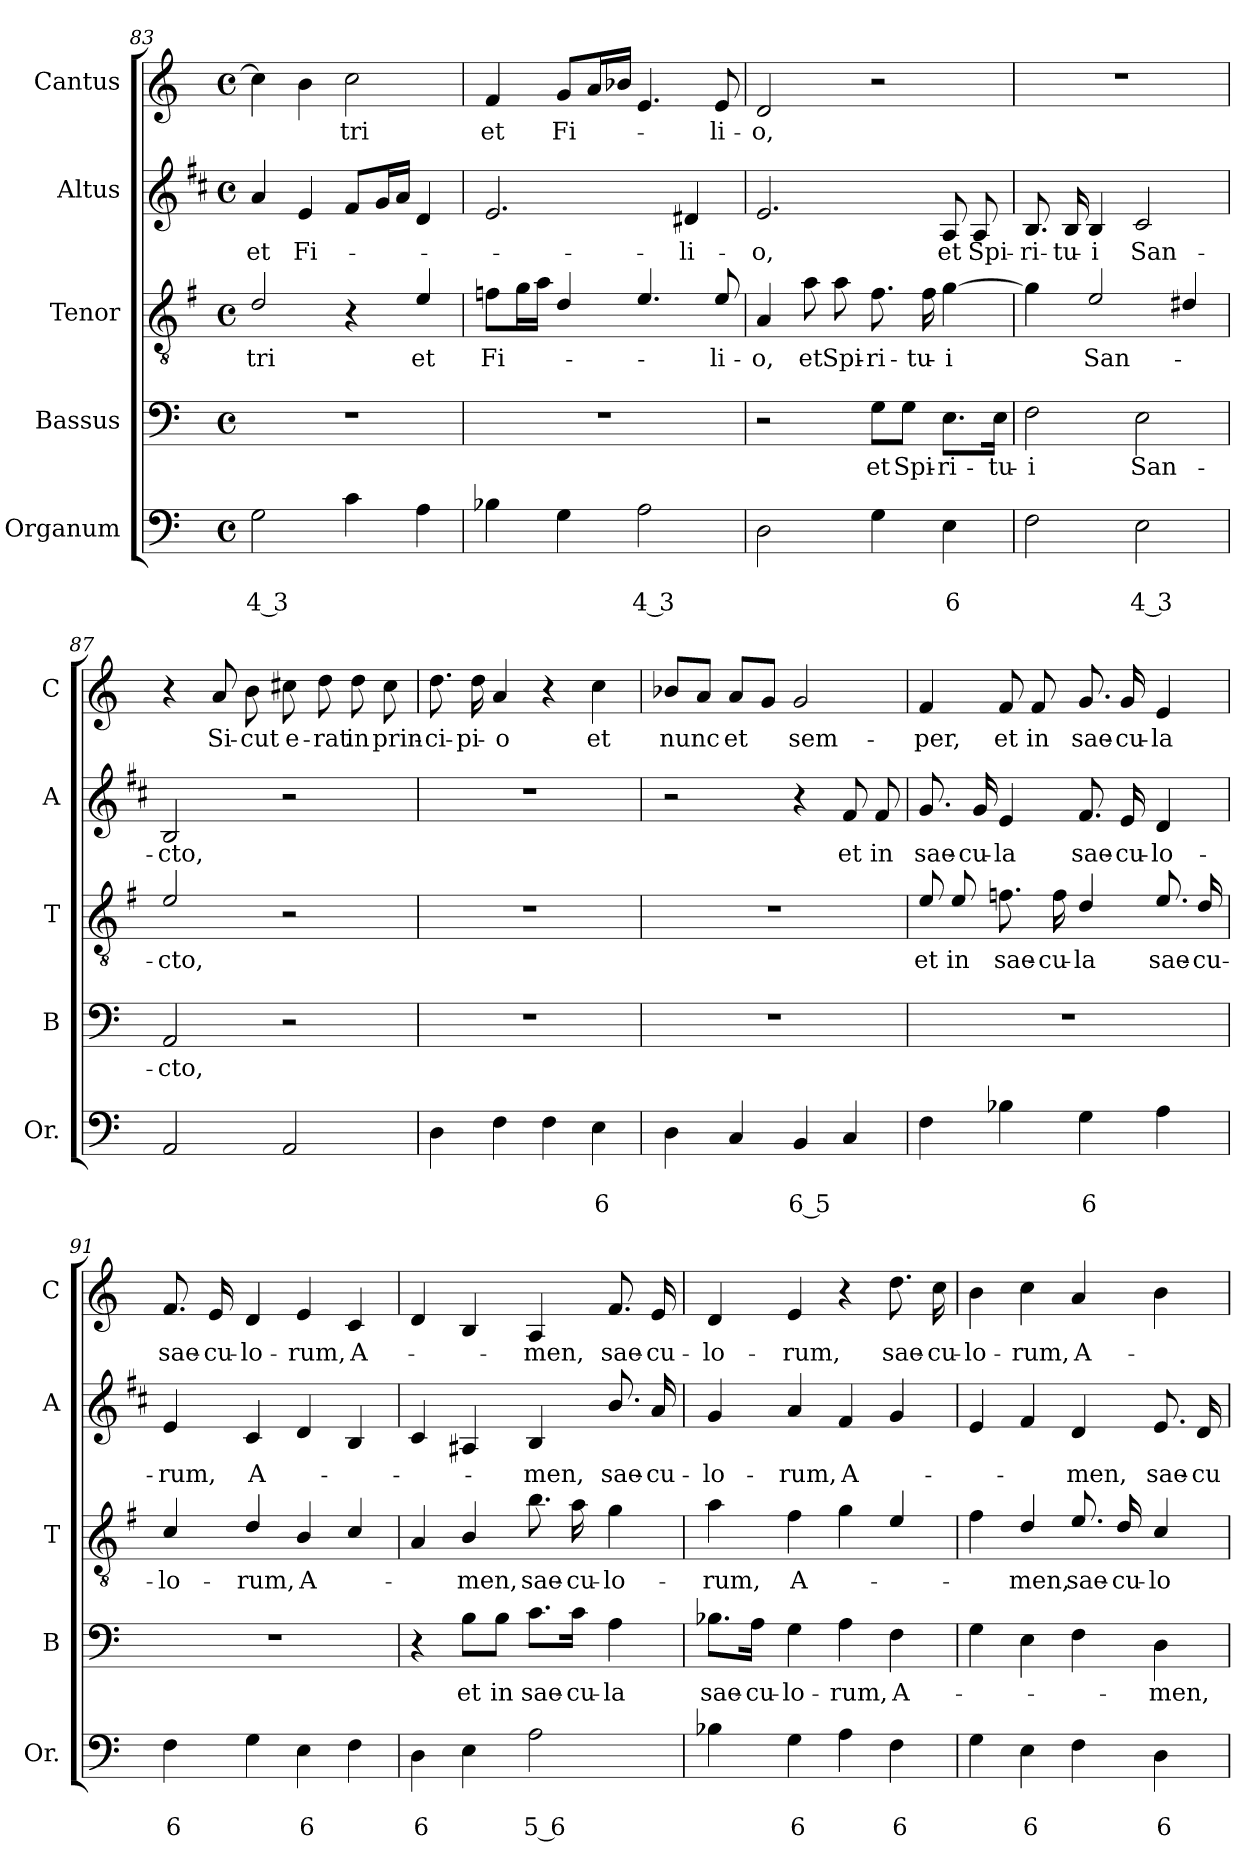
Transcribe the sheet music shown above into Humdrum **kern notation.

**kern	**text	**text	**kern	**text	**kern	**text	**kern	**text	**kern	**text
*part5	*part5	*part5	*part4	*part4	*part3	*part3	*part2	*part2	*part1	*part1
*staff5	*staff5	*staff5	*staff4	*staff4	*staff3	*staff3	*staff2	*staff2	*staff1	*staff1
*I"Organum	*	*	*I"Bassus	*	*I"Tenor	*	*I"Altus	*	*I"Cantus	*
*I'Or.	*	*	*I'B	*	*I'T	*	*I'A	*	*I'C	*
*clefF4	*	*	*clefF4	*	*clefGv2	*	*clefG2	*	*clefG2	*
*	*	*	*	*	*ITrd4c7	*	*ITrd1c2	*	*	*
*k[]	*	*	*k[]	*	*k[]	*	*k[]	*	*k[]	*
*C:	*	*	*C:	*	*C:	*	*C:	*	*C:	*
*M4/4	*	*	*M4/4	*	*M4/4	*	*M4/4	*	*M4/4	*
*met(c)	*	*	*met(c)	*	*met(c)	*	*met(c)	*	*met(c)	*
=83	=83	=83	=83	=83	=83	=83	=83	=83	=83	=83
!	!	!LO:LY:b	!	!	!	!LO:LY:b	!	!LO:LY:b	!	!
2G\	.	4 3	1r	.	2G/	-tri	4g/	et	4cc\]	.
!	!	!	!	!	!	!	!	!LO:LY:b	!	!
.	.	.	.	.	.	.	4d/	Fi-	4b\	.
!	!	!	!	!	!	!	!	!	!	!LO:LY:b
4c\	.	.	.	.	4r	.	8e/L	.	2cc\	-tri
.	.	.	.	.	.	.	16f/L	.	.	.
.	.	.	.	.	.	.	16g/JJ	.	.	.
!	!	!	!	!	!	!LO:LY:b	!	!	!	!
4A\	.	.	.	.	4A/	et	4c/	.	.	.
=84	=84	=84	=84	=84	=84	=84	=84	=84	=84	=84
!	!	!	!	!	!	!LO:LY:b	!	!	!	!LO:LY:b
4B-X\	.	.	1r	.	8B-X\L	Fi-	2.d/	.	4f/	et
.	.	.	.	.	16c\L	.	.	.	.	.
.	.	.	.	.	16d\JJ	.	.	.	.	.
!	!	!	!	!	!	!	!	!	!	!LO:LY:b
4G\	.	.	.	.	4G/	.	.	.	8g/L	Fi-
.	.	.	.	.	.	.	.	.	16a/L	.
.	.	.	.	.	.	.	.	.	16b-X/JJ	.
!	!	!LO:LY:b	!	!	!	!	!	!	!	!
2A\	.	4 3	.	.	4.A/	.	.	.	4.e/	.
!	!	!	!	!	!	!	!	!LO:LY:b	!	!
.	.	.	.	.	.	.	4c#X/	-li-	.	.
!	!	!	!	!	!	!LO:LY:b	!	!	!	!LO:LY:b
.	.	.	.	.	8A/	-li-	.	.	8e/	-li-
=85	=85	=85	=85	=85	=85	=85	=85	=85	=85	=85
!	!	!	!	!	!	!LO:LY:b	!	!LO:LY:b	!	!LO:LY:b
2D\	.	.	2r	.	4D/	-o,	2.d/	-o,	2d/	-o,
!	!	!	!	!	!	!LO:LY:b	!	!	!	!
.	.	.	.	.	8d\	et	.	.	.	.
!	!	!	!	!	!	!LO:LY:b	!	!	!	!
.	.	.	.	.	8d\	Spi-	.	.	.	.
!	!	!	!	!LO:LY:b	!	!LO:LY:b	!	!	!	!
4G\	.	.	8G\L	et	8.B\	-ri-	.	.	2r	.
!	!	!	!	!LO:LY:b	!	!	!	!	!	!
.	.	.	8G\J	Spi-	.	.	.	.	.	.
!	!	!	!	!	!	!LO:LY:b	!	!	!	!
.	.	.	.	.	16B\	-tu-	.	.	.	.
!	!	!LO:LY:b	!	!LO:LY:b	!	!LO:LY:b	!	!LO:LY:b	!	!
4E\	.	6	8.E\L	-ri-	[4c\	-i	8G/	et	.	.
!	!	!	!	!	!	!	!	!LO:LY:b	!	!
.	.	.	.	.	.	.	8G/	Spi-	.	.
!	!	!	!	!LO:LY:b	!	!	!	!	!	!
.	.	.	16E\Jk	-tu-	.	.	.	.	.	.
=86	=86	=86	=86	=86	=86	=86	=86	=86	=86	=86
!	!	!	!	!LO:LY:b	!	!	!	!LO:LY:b	!	!
2F\	.	.	2F\	-i	4c\]	.	8.A/	-ri-	1r	.
!	!	!	!	!	!	!	!	!LO:LY:b	!	!
.	.	.	.	.	.	.	16A/	-tu-	.	.
!	!	!	!	!	!	!LO:LY:b	!	!LO:LY:b	!	!
.	.	.	.	.	2A/	San-	4A/	-i	.	.
!	!	!LO:LY:b	!	!LO:LY:b	!	!	!	!LO:LY:b	!	!
2E\	.	4 3	2E\	San-	.	.	2B/	San-	.	.
.	.	.	.	.	4G#X/	.	.	.	.	.
=87	=87	=87	=87	=87	=87	=87	=87	=87	=87	=87
!	!	!	!	!LO:LY:b	!	!LO:LY:b	!	!LO:LY:b	!	!
2AA/	.	.	2AA/	-cto,	2A/	-cto,	2A/	-cto,	4r	.
!	!	!	!	!	!	!	!	!	!	!LO:LY:b
.	.	.	.	.	.	.	.	.	8a/	Si-
!	!	!	!	!	!	!	!	!	!	!LO:LY:b
.	.	.	.	.	.	.	.	.	8b\	-cut
!	!	!	!	!	!	!	!	!	!	!LO:LY:b
2AA/	.	.	2r	.	2r	.	2r	.	8cc#X\	e-
!	!	!	!	!	!	!	!	!	!	!LO:LY:b
.	.	.	.	.	.	.	.	.	8dd\	-rat
!	!	!	!	!	!	!	!	!	!	!LO:LY:b
.	.	.	.	.	.	.	.	.	8dd\	in
!	!	!	!	!	!	!	!	!	!	!LO:LY:b
.	.	.	.	.	.	.	.	.	8cc#\	prin-
!!LO:LB:g=z
=88	=88	=88	=88	=88	=88	=88	=88	=88	=88	=88
!	!	!	!	!	!	!	!	!	!	!LO:LY:b
4D\	.	.	1r	.	1r	.	1r	.	8.dd\	-ci-
!	!	!	!	!	!	!	!	!	!	!LO:LY:b
.	.	.	.	.	.	.	.	.	16dd\	-pi-
!	!	!	!	!	!	!	!	!	!	!LO:LY:b
4F\	.	.	.	.	.	.	.	.	4a/	-o
4F\	.	.	.	.	.	.	.	.	4r	.
!	!	!LO:LY:b	!	!	!	!	!	!	!	!LO:LY:b
4E\	.	6	.	.	.	.	.	.	4cc\	et
=89	=89	=89	=89	=89	=89	=89	=89	=89	=89	=89
!	!	!	!	!	!	!	!	!	!	!LO:LY:b
4D\	.	.	1r	.	1r	.	2r	.	8b-X/L	nunc
.	.	.	.	.	.	.	.	.	8a/J	.
!	!	!	!	!	!	!	!	!	!	!LO:LY:b
4C/	.	.	.	.	.	.	.	.	8a/L	et
.	.	.	.	.	.	.	.	.	8g/J	.
!	!	!LO:LY:b	!	!	!	!	!	!	!	!LO:LY:b
4BB/	.	6 5	.	.	.	.	4r	.	2g/	sem-
!	!	!	!	!	!	!	!	!LO:LY:b	!	!
4C/	.	.	.	.	.	.	8e/	et	.	.
!	!	!	!	!	!	!	!	!LO:LY:b	!	!
.	.	.	.	.	.	.	8e/	in	.	.
=90	=90	=90	=90	=90	=90	=90	=90	=90	=90	=90
!	!	!	!	!	!	!LO:LY:b	!	!LO:LY:b	!	!LO:LY:b
4F\	.	.	1r	.	8A/	et	8.f/	sae-	4f/	-per,
!	!	!	!	!	!	!LO:LY:b	!	!	!	!
.	.	.	.	.	8A/	in	.	.	.	.
!	!	!	!	!	!	!	!	!LO:LY:b	!	!
.	.	.	.	.	.	.	16f/	-cu-	.	.
!	!	!	!	!	!	!LO:LY:b	!	!LO:LY:b	!	!LO:LY:b
4B-X\	.	.	.	.	8.B-X\	sae-	4d/	-la	8f/	et
!	!	!	!	!	!	!	!	!	!	!LO:LY:b
.	.	.	.	.	.	.	.	.	8f/	in
!	!	!	!	!	!	!LO:LY:b	!	!	!	!
.	.	.	.	.	16B-\	-cu-	.	.	.	.
!	!	!LO:LY:b	!	!	!	!LO:LY:b	!	!LO:LY:b	!	!LO:LY:b
4G\	.	6	.	.	4G/	-la	8.e/	sae-	8.g/	sae-
!	!	!	!	!	!	!	!	!LO:LY:b	!	!LO:LY:b
.	.	.	.	.	.	.	16d/	-cu-	16g/	-cu-
!	!	!	!	!	!	!LO:LY:b	!	!LO:LY:b	!	!LO:LY:b
4A\	.	.	.	.	8.A/	sae-	4c/	-lo-	4e/	-la
!	!	!	!	!	!	!LO:LY:b	!	!	!	!
.	.	.	.	.	16G/	-cu-	.	.	.	.
=91	=91	=91	=91	=91	=91	=91	=91	=91	=91	=91
!	!	!LO:LY:b	!	!	!	!LO:LY:b	!	!LO:LY:b	!	!LO:LY:b
4F\	.	6	1r	.	4F/	-lo-	4d/	-rum,	8.f/	sae-
!	!	!	!	!	!	!	!	!	!	!LO:LY:b
.	.	.	.	.	.	.	.	.	16e/	-cu-
!	!	!	!	!	!	!LO:LY:b	!	!LO:LY:b	!	!LO:LY:b
4G\	.	.	.	.	4G/	-rum,	4B/	A-	4d/	-lo-
!	!	!LO:LY:b	!	!	!	!LO:LY:b	!	!	!	!LO:LY:b
4E\	.	6	.	.	4E/	A-	4c/	.	4e/	-rum,
!	!	!	!	!	!	!	!	!	!	!LO:LY:b
4F\	.	.	.	.	4F/	.	4A/	.	4c/	A-
=92	=92	=92	=92	=92	=92	=92	=92	=92	=92	=92
!	!	!LO:LY:b	!	!	!	!	!	!	!	!
4D\	.	6	4r	.	4D/	.	4B/	.	4d/	.
!	!	!	!	!LO:LY:b	!	!LO:LY:b	!	!	!	!
4E\	.	.	8B\L	et	4E/	-men,	4G#X/	.	4B/	.
!	!	!	!	!LO:LY:b	!	!	!	!	!	!
.	.	.	8B\J	in	.	.	.	.	.	.
!	!	!LO:LY:b	!	!LO:LY:b	!	!LO:LY:b	!	!LO:LY:b	!	!LO:LY:b
2A\	.	5 6	8.c\L	sae-	8.e\	sae-	4A/	-men,	4A/	-men,
!	!	!	!	!LO:LY:b	!	!LO:LY:b	!	!	!	!
.	.	.	16c\Jk	-cu-	16d\	-cu-	.	.	.	.
!	!	!	!	!LO:LY:b	!	!LO:LY:b	!	!LO:LY:b	!	!LO:LY:b
.	.	.	4A\	-la	4c\	-lo-	8.a/	sae-	8.f/	sae-
!	!	!	!	!	!	!	!	!LO:LY:b	!	!LO:LY:b
.	.	.	.	.	.	.	16g/	-cu-	16e/	-cu-
!!LO:LB:g=z
=93	=93	=93	=93	=93	=93	=93	=93	=93	=93	=93
!	!	!	!	!LO:LY:b	!	!LO:LY:b	!	!LO:LY:b	!	!LO:LY:b
4B-X\	.	.	8.B-X\L	sae-	4d\	-rum,	4f/	-lo-	4d/	-lo-
!	!	!	!	!LO:LY:b	!	!	!	!	!	!
.	.	.	16A\Jk	-cu-	.	.	.	.	.	.
!	!	!LO:LY:b	!	!LO:LY:b	!	!LO:LY:b	!	!LO:LY:b	!	!LO:LY:b
4G\	.	6	4G\	-lo-	4B\	A-	4g/	-rum,	4e/	-rum,
!	!	!	!	!LO:LY:b	!	!	!	!LO:LY:b	!	!
4A\	.	.	4A\	-rum,	4c\	.	4e/	A-	4r	.
!	!	!LO:LY:b	!	!LO:LY:b	!	!	!	!	!	!LO:LY:b
4F\	.	6	4F\	A-	4A/	.	4f/	.	8.dd\	sae-
!	!	!	!	!	!	!	!	!	!	!LO:LY:b
.	.	.	.	.	.	.	.	.	16cc\	-cu-
=94	=94	=94	=94	=94	=94	=94	=94	=94	=94	=94
!	!	!	!	!	!	!	!	!	!	!LO:LY:b
4G\	.	.	4G\	.	4B\	.	4d/	.	4b\	-lo-
!	!	!LO:LY:b	!	!	!	!LO:LY:b	!	!	!	!LO:LY:b
4E\	.	6	4E\	.	4G/	-men,	4e/	.	4cc\	-rum,
!	!	!	!	!	!	!LO:LY:b	!	!LO:LY:b	!	!LO:LY:b
4F\	.	.	4F\	.	8.A/	sae-	4c/	-men,	4a/	A-
!	!	!	!	!	!	!LO:LY:b	!	!	!	!
.	.	.	.	.	16G/	-cu-	.	.	.	.
!	!	!LO:LY:b	!	!LO:LY:b	!	!LO:LY:b	!	!LO:LY:b	!	!
4D\	.	6	4D\	-men,	4F/	-lo-	8.d/	sae-	4b\	.
!	!	!	!	!	!	!	!	!LO:LY:b	!	!
.	.	.	.	.	.	.	16c/	-cu-	.	.
=	=	=	=	=	=	=	=	=	=	=
*-	*-	*-	*-	*-	*-	*-	*-	*-	*-	*-
